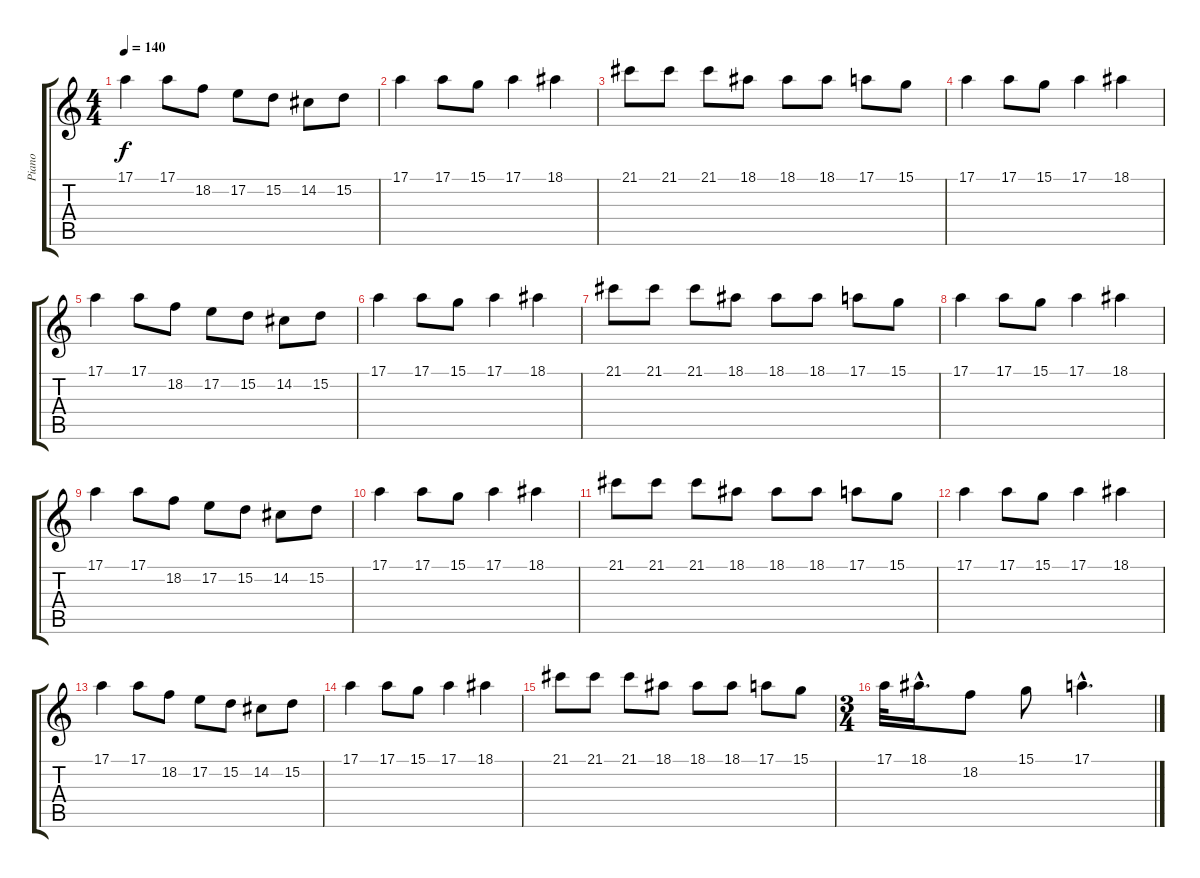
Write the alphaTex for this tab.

\track ("Piano" "Piano") {instrument acousticgrandpiano}
\staff {score tabs}
\tuning (E4 B3 G3 D3 A2 E2) {hide}
\ts (4 4)
\tempo 140
\clef g2
\ks c
17.1.4{dy f} 17.1.8 18.2.8 17.2.8 15.2.8 14.2.8 15.2.8 |
17.1.4 17.1.8 15.1.8 17.1.4 18.1.4 |
21.1.8 21.1.8 21.1.8 18.1.8 18.1.8 18.1.8 17.1.8 15.1.8 |
17.1.4 17.1.8 15.1.8 17.1.4 18.1.4 |
17.1.4 17.1.8 18.2.8 17.2.8 15.2.8 14.2.8 15.2.8 |
17.1.4 17.1.8 15.1.8 17.1.4 18.1.4 |
21.1.8 21.1.8 21.1.8 18.1.8 18.1.8 18.1.8 17.1.8 15.1.8 |
17.1.4 17.1.8 15.1.8 17.1.4 18.1.4 |
17.1.4 17.1.8 18.2.8 17.2.8 15.2.8 14.2.8 15.2.8 |
17.1.4 17.1.8 15.1.8 17.1.4 18.1.4 |
21.1.8 21.1.8 21.1.8 18.1.8 18.1.8 18.1.8 17.1.8 15.1.8 |
17.1.4 17.1.8 15.1.8 17.1.4 18.1.4 |
17.1.4 17.1.8 18.2.8 17.2.8 15.2.8 14.2.8 15.2.8 |
17.1.4 17.1.8 15.1.8 17.1.4 18.1.4 |
21.1.8 21.1.8 21.1.8 18.1.8 18.1.8 18.1.8 17.1.8 15.1.8 |
\ts (3 4)
17.1.32 18.1{hac}.16{d} 18.2.8 15.1.8 17.1{hac}.4{d}
